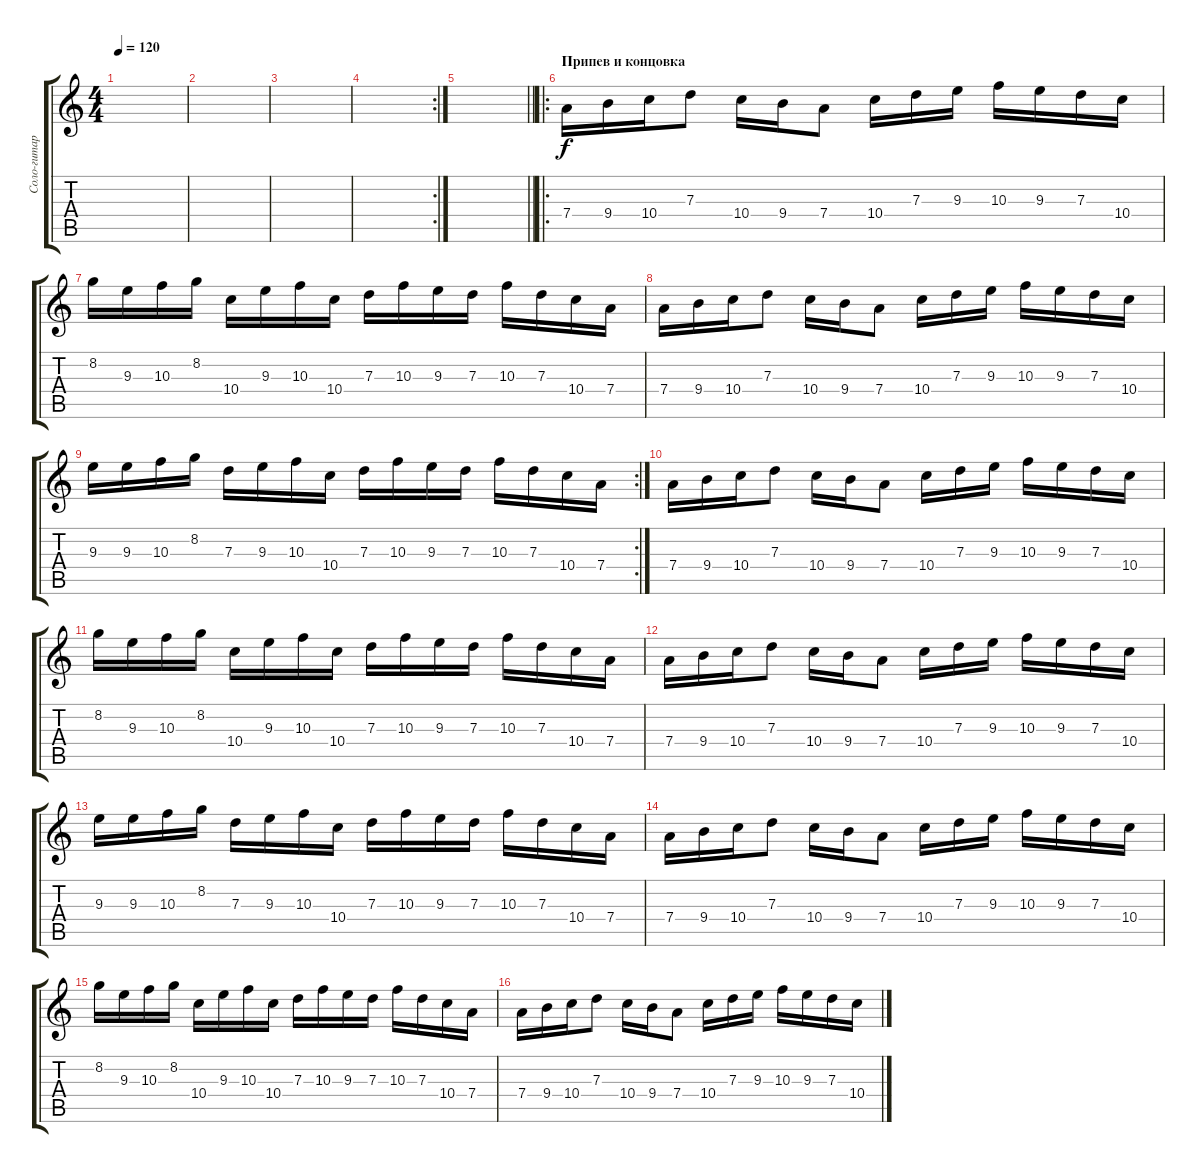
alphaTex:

\track ("Соло-гитара" "Соло-гитар") {instrument overdrivenguitar}
\staff {score tabs}
\tuning (E4 B3 G3 D3 A2 E2) {hide}
\ts (4 4)
\tempo 120
\clef g2
\ks c
|
|
|
\rc 2
|
\barLineRight lightlight
|
\ro
\section ("" "Припев и концовка")
7.4.16 9.4.16 10.4.16 7.3.8 10.4.16 9.4.16 7.4.8 10.4.16 7.3.16 9.3.16 10.3.16 9.3.16 7.3.16 10.4.16 |
8.2.16 9.3.16 10.3.16 8.2.16 10.4.16 9.3.16 10.3.16 10.4.16 7.3.16 10.3.16 9.3.16 7.3.16 10.3.16 7.3.16 10.4.16 7.4.16 |
7.4.16 9.4.16 10.4.16 7.3.8 10.4.16 9.4.16 7.4.8 10.4.16 7.3.16 9.3.16 10.3.16 9.3.16 7.3.16 10.4.16 |
\rc 2
9.3.16 9.3.16 10.3.16 8.2.16 7.3.16 9.3.16 10.3.16 10.4.16 7.3.16 10.3.16 9.3.16 7.3.16 10.3.16 7.3.16 10.4.16 7.4.16 |
7.4.16 9.4.16 10.4.16 7.3.8 10.4.16 9.4.16 7.4.8 10.4.16 7.3.16 9.3.16 10.3.16 9.3.16 7.3.16 10.4.16 |
8.2.16 9.3.16 10.3.16 8.2.16 10.4.16 9.3.16 10.3.16 10.4.16 7.3.16 10.3.16 9.3.16 7.3.16 10.3.16 7.3.16 10.4.16 7.4.16 |
7.4.16 9.4.16 10.4.16 7.3.8 10.4.16 9.4.16 7.4.8 10.4.16 7.3.16 9.3.16 10.3.16 9.3.16 7.3.16 10.4.16 |
9.3.16 9.3.16 10.3.16 8.2.16 7.3.16 9.3.16 10.3.16 10.4.16 7.3.16 10.3.16 9.3.16 7.3.16 10.3.16 7.3.16 10.4.16 7.4.16 |
7.4.16 9.4.16 10.4.16 7.3.8 10.4.16 9.4.16 7.4.8 10.4.16 7.3.16 9.3.16 10.3.16 9.3.16 7.3.16 10.4.16 |
8.2.16 9.3.16 10.3.16 8.2.16 10.4.16 9.3.16 10.3.16 10.4.16 7.3.16 10.3.16 9.3.16 7.3.16 10.3.16 7.3.16 10.4.16 7.4.16 |
7.4.16 9.4.16 10.4.16 7.3.8 10.4.16 9.4.16 7.4.8 10.4.16 7.3.16 9.3.16 10.3.16 9.3.16 7.3.16 10.4.16
